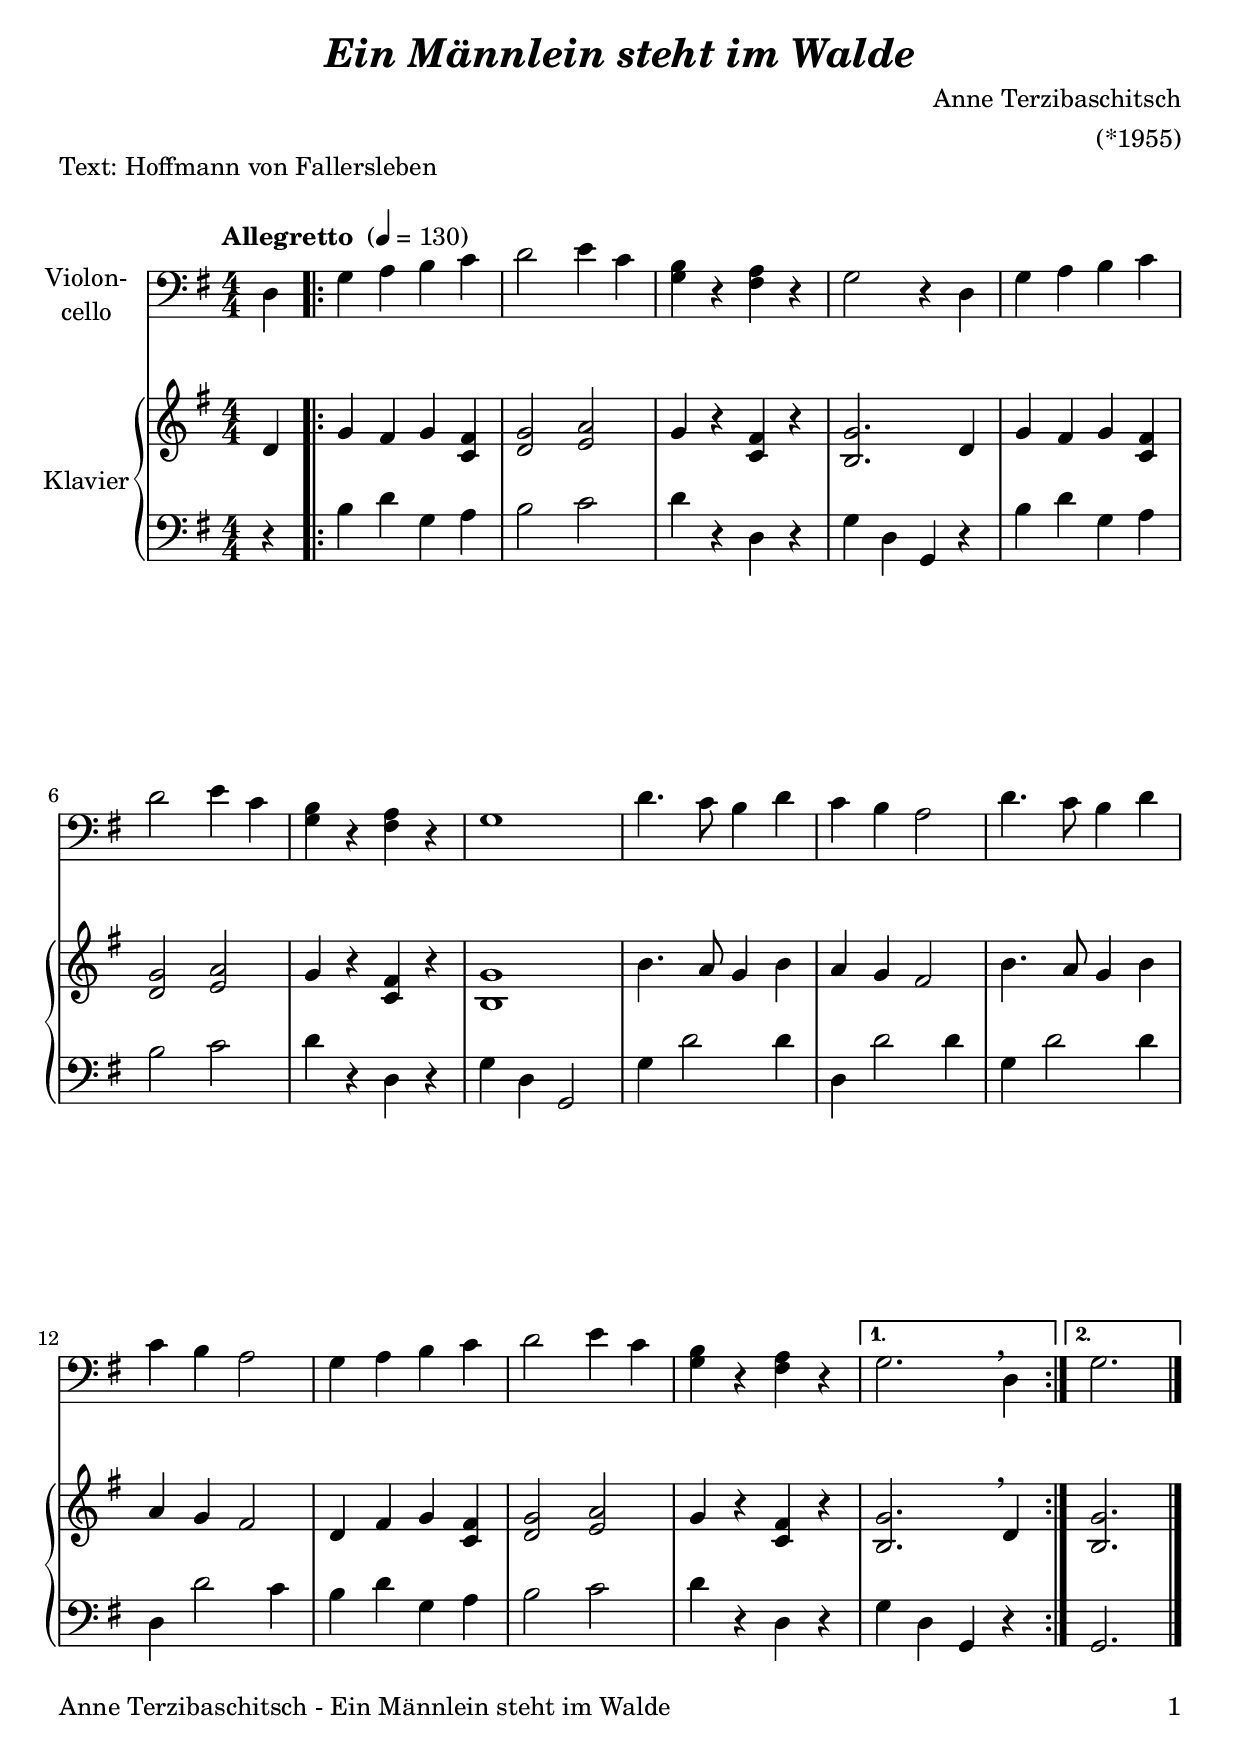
\version "2.24.1"
\include "deutsch.ly"

#(set-global-staff-size 22)

\header {
  title       = \markup \bold \italic "Ein Männlein steht im Walde"
  composer    = "Anne Terzibaschitsch"
  arranger    = "(*1955)"
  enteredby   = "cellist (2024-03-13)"
  piece       = "Text: Hoffmann von Fallersleben"
}

voiceconsts = {
  \key g \major
  \time 4/4
  \clef "bass"
  \numericTimeSignature
  \compressEmptyMeasures
  % Set default beaming for all staves
  \set Timing.beamExceptions = #'()
  \set Timing.baseMoment     = #(ly:make-moment 1 4)
  \set Timing.beatStructure  = #'(1 1 1)
  \tempo "Allegretto " 4=130
}

mivc = "cello"
%mikl = "church organ"
%mikl = "bright acoustic"
mikl = "harpsichord"

va = \relative c {
  \voiceconsts

  \partial 4 d4
  \repeat volta 2 {
    g a h c
    d2 e4 c
    <g h> r <fis a> r
    g2 r4 d
    g a h c

    d2 e4 c
    <g h> r <fis a> r
    g1
    d'4. c8 h4 d
    c h a2

    d4. c8 h4 d
    c h a2
    g4 a h c
    d2 e4 c
    <g h> r <fis a> r
  }
  \alternative {
    { g2. \breathe d4 }
    { \partial 2. g2. }
  }
  \bar "|."
}

vb = \relative c' {
  \voiceconsts
  \clef "treble"
  
  \partial 4 d4
  \repeat volta 2 {
    g fis g <c, fis>
    <d g>2 <e a>
    g4 r <c, fis> r
    <h g'>2. d4
    g fis g <c, fis>

    <d g>2 <e a>
    g4 r <c, fis> r
    <h g'>1
    h'4. a8 g4 h
    a g fis2

    h4. a8 g4 h
    a g fis2
    d4 fis g <c, fis>
    <d g>2 <e a>
    g4 r <c, fis> r
  }
  \alternative {
    { <h g'>2. \breathe d4 }
    { \partial 2. <h g'>2. }
  }
  \bar "|."
}

vc = \relative c' {
  \voiceconsts

  \partial 4 r4
  \repeat volta 2 {
    h d g, a
    h2 c
    d4 r d, r
    g d g, r
    h' d g, a

    h2 c
    d4 r d, r
    g d g,2
    g'4 d'2 d4
    d, d'2 d4

    g, d'2 d4
    d, d'2 c4
    h d g, a
    h2 c
    d4 r d, r
  }
  \alternative {
    { g d g, r }
    { \partial 2. g2. }
  }
  \bar "|."
}


music = <<
  \new Staff {
    \set Staff.midiInstrument = \mivc
    \set Staff.instrumentName = \markup \center-column { "Violon-" "cello" }
    \transpose c c { \va }
  }

  \new PianoStaff <<
    \set PianoStaff.midiInstrument = \mikl
    \set PianoStaff.instrumentName = \markup \center-column { "Klavier" }
    <<
      \new Staff {
	\transpose c c { \vb }
    }
 %    \new Dynamics \vdy
      \new Staff {
	\transpose c c { \vc }
      }
    >>  
  >>
>>

\book {
   \paper {
    print-page-number = ##t
    print-first-page-number = ##t
    ragged-last-bottom = ##f
    oddHeaderMarkup = \markup \null
    evenHeaderMarkup = \markup \null
    oddFooterMarkup = \markup {
      \fill-line {
        \if \should-print-page-number
        "Anne Terzibaschitsch - Ein Männlein steht im Walde" \fromproperty #'page:page-number-string
      }
    }
    evenFooterMarkup = \oddFooterMarkup
  } \score {
    \music
    \layout {}
  }

  \score {
    \unfoldRepeats \music

    \midi {
      \context {
        \Score
      }
    }
  }
}
